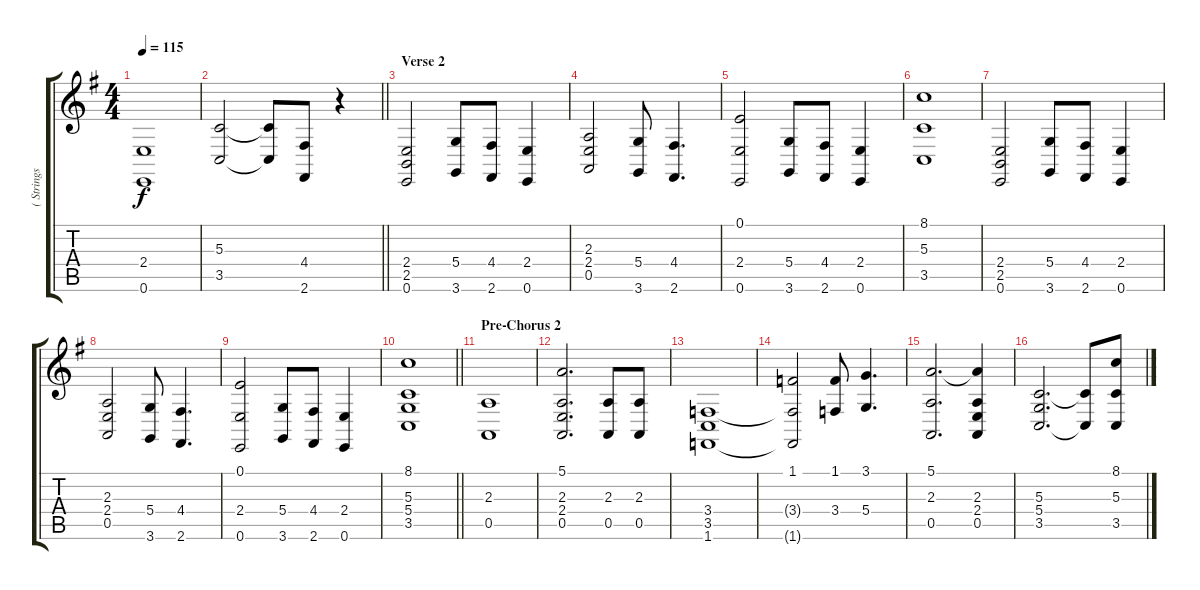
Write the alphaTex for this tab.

\track ("( Strings )" "( Strings ") {instrument tremolostrings}
\staff {score tabs}
\tuning (E4 B3 G3 D3 A2 E2) {hide}
\ts (4 4)
\tempo 115
\clef g2
\ks eminor
(2.4 0.6).1{dy f} |
\barLineRight lightlight
(5.3 3.5).2 (5.3{t} 3.5{t}).8 (4.4 2.6).8 r.4 |
\section ("" "Verse 2")
(2.4 2.5 0.6).2 (5.4 3.6).8 (4.4 2.6).8 (2.4 0.6).4 |
(2.3 2.4 0.5).2 (5.4 3.6).8 (4.4 2.6).4{d} |
(0.1 2.4 0.6).2 (5.4 3.6).8 (4.4 2.6).8 (2.4 0.6).4 |
(8.1 5.3 3.5).1 |
(2.4 2.5 0.6).2 (5.4 3.6).8 (4.4 2.6).8 (2.4 0.6).4 |
(2.3 2.4 0.5).2 (5.4 3.6).8 (4.4 2.6).4{d} |
(0.1 2.4 0.6).2 (5.4 3.6).8 (4.4 2.6).8 (2.4 0.6).4 |
\barLineRight lightlight
(8.1 5.3 5.4 3.5).1 |
\section ("" "Pre-Chorus 2")
(2.3 0.5).1 |
(5.1 2.3 2.4 0.5).2{d} (2.3 0.5).8 (2.3 0.5).8 |
(3.4 3.5 1.6).1 |
(1.1 3.4{t} 1.6{t}).2 (1.1 3.4).8 (3.1 5.4).4{d} |
(5.1 2.3 0.5).2{d} (5.1{t} 2.3 2.4 0.5).4 |
(5.3 5.4 3.5).2{d} (5.3{t} 3.5{t}).8 (8.1 5.3 3.5).8
